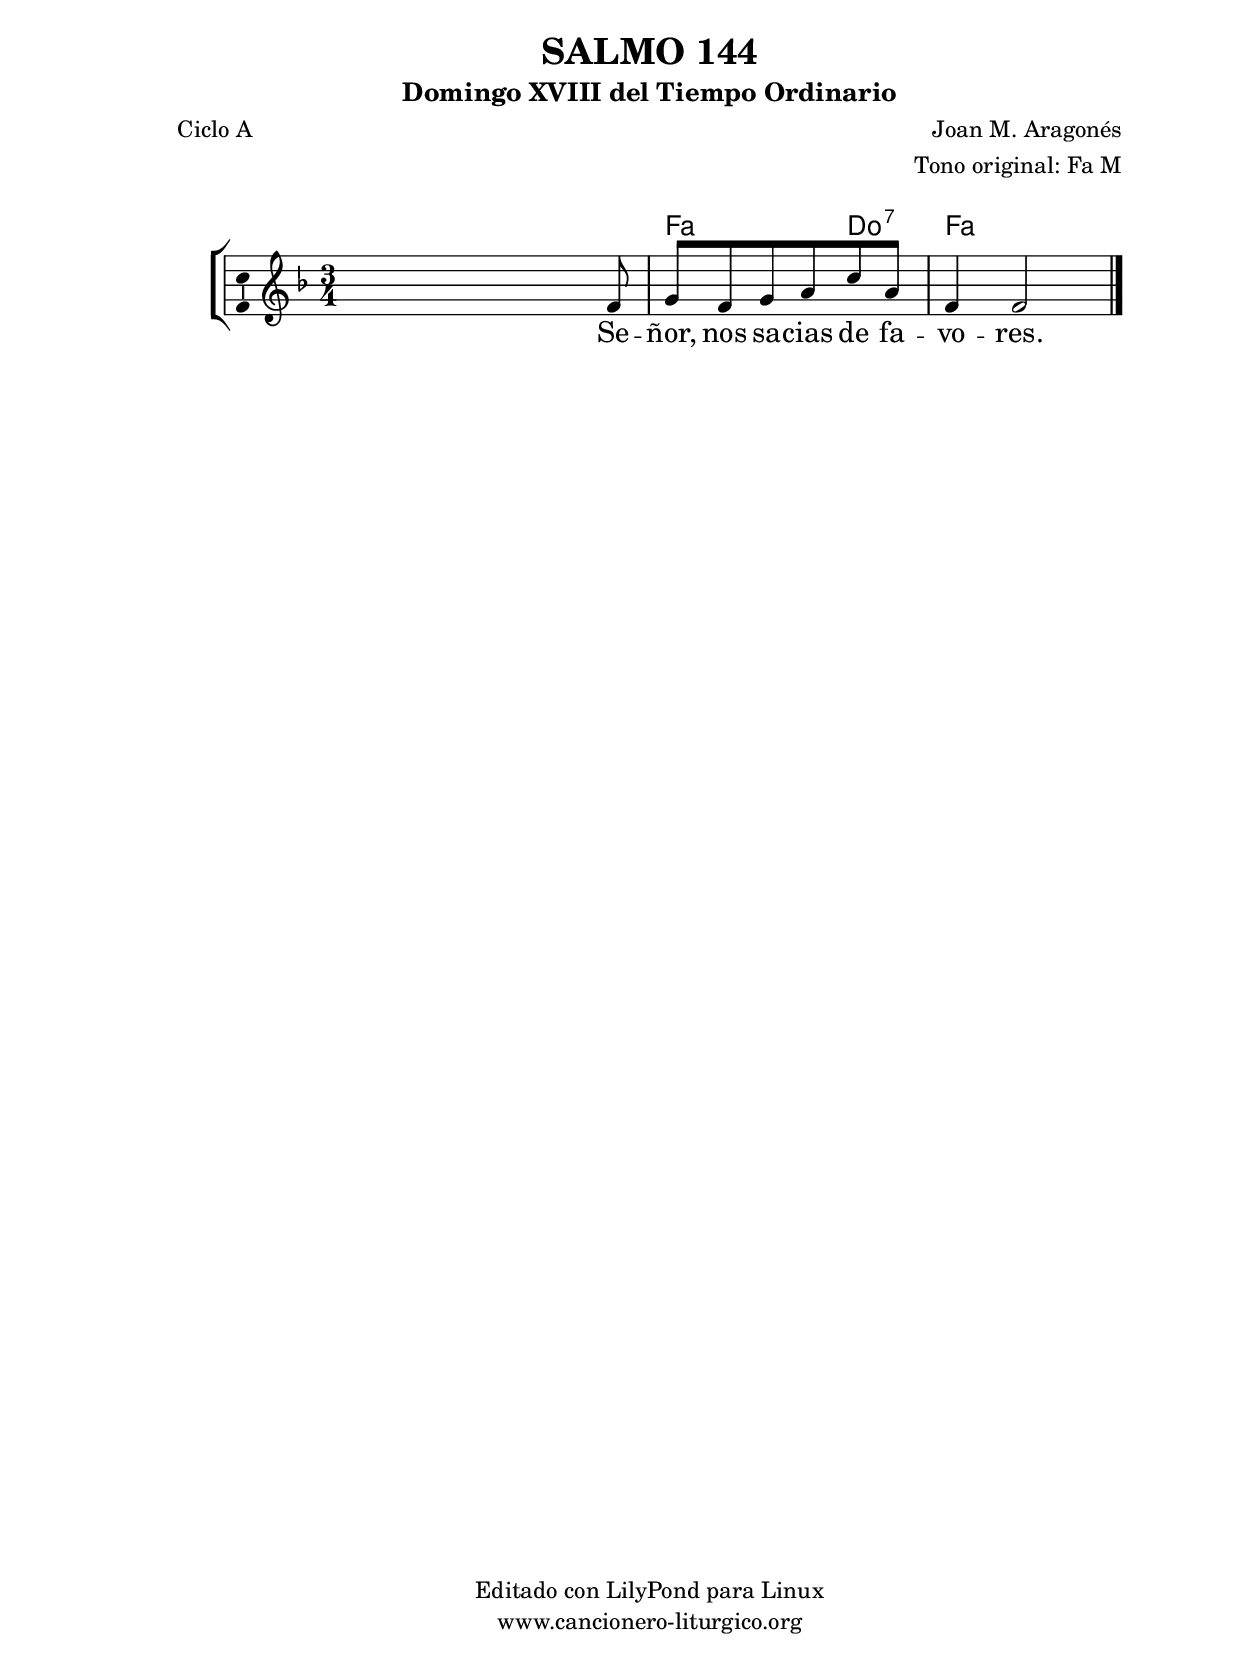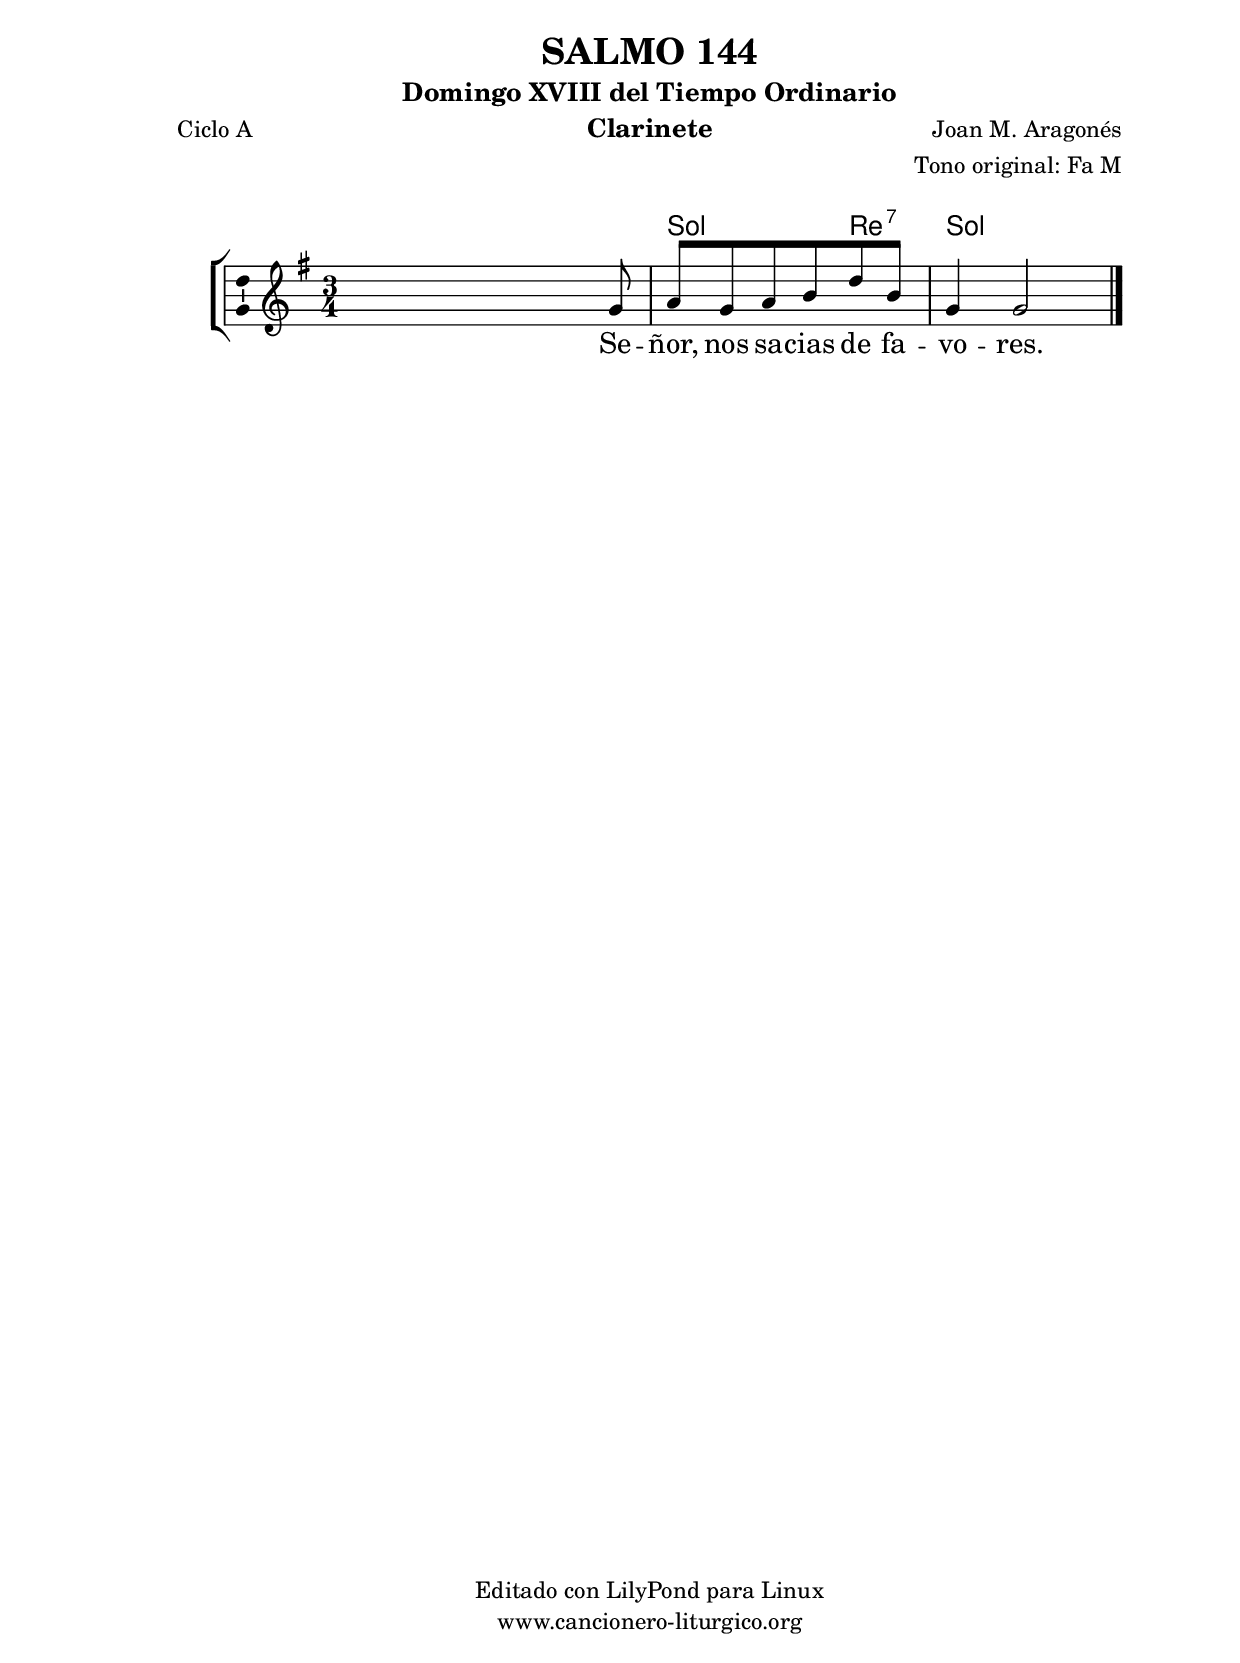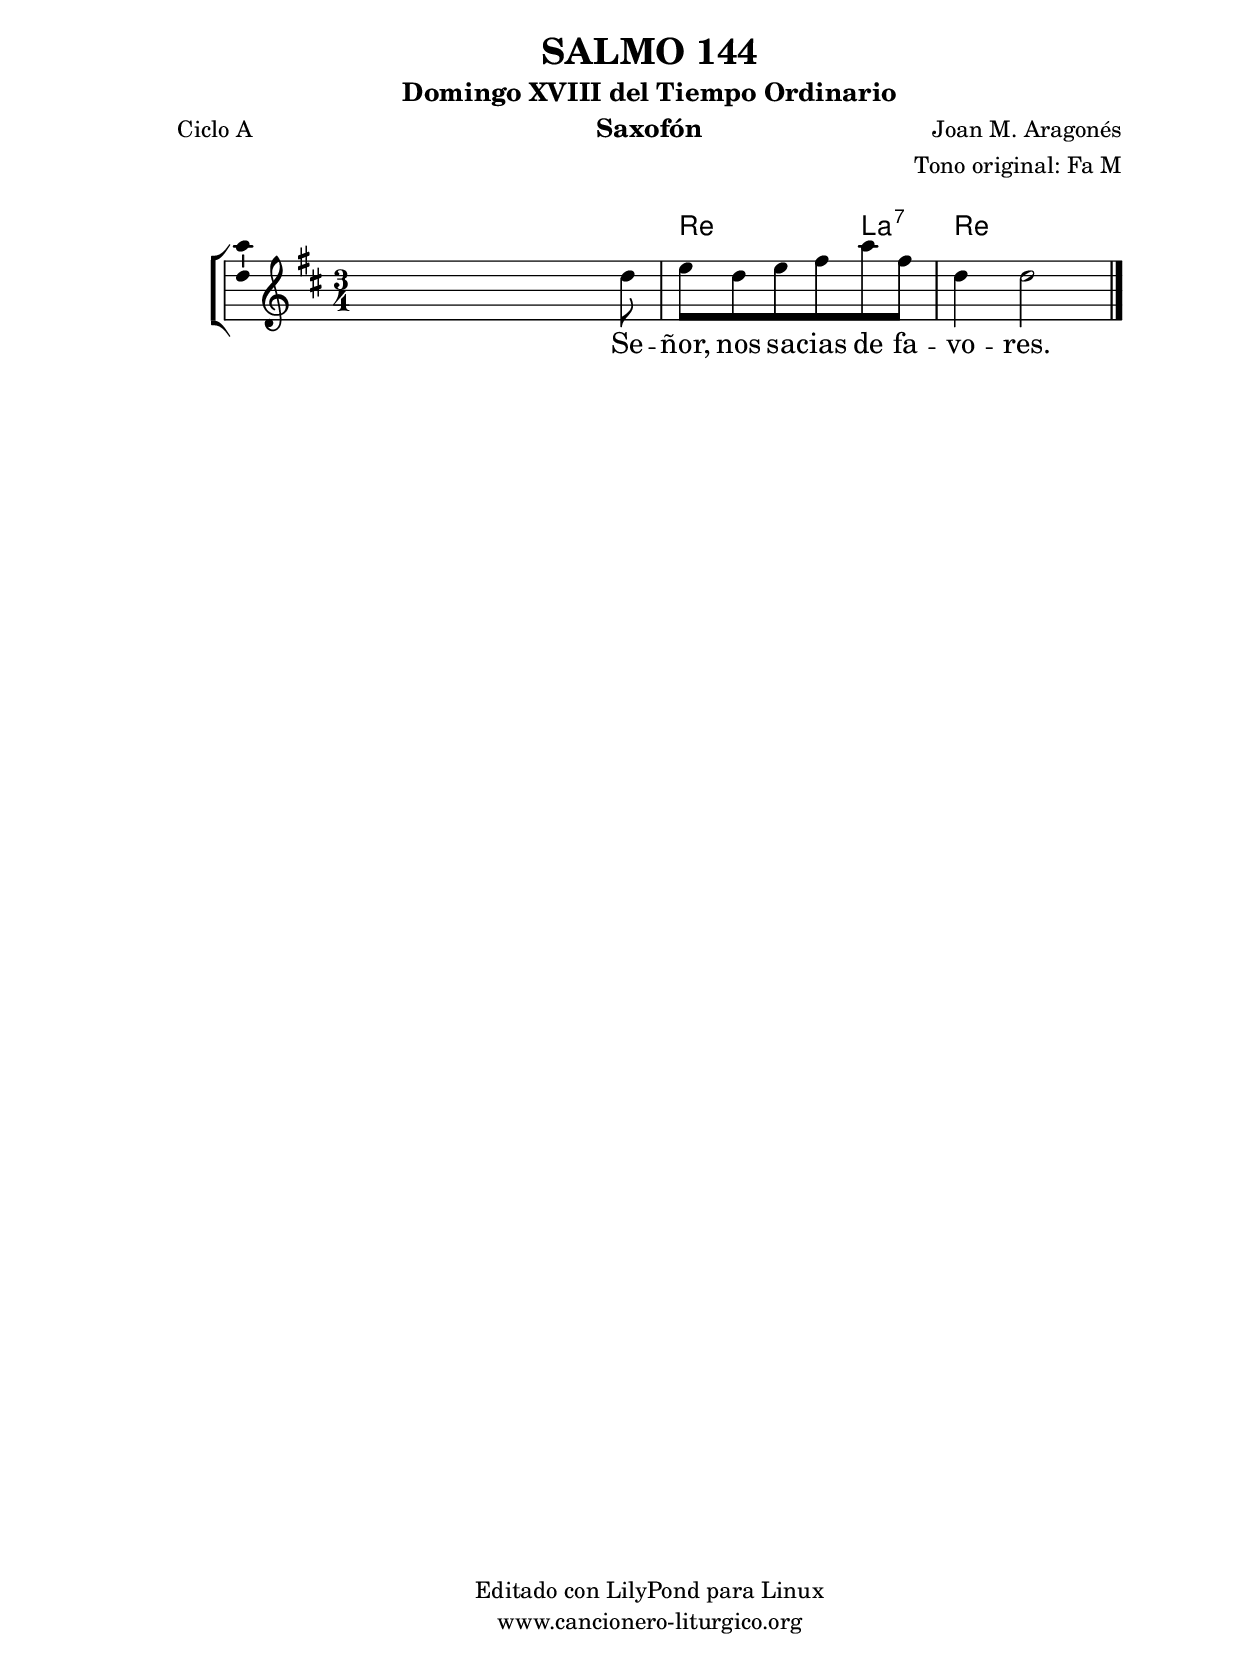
%
%para convertir .midi en .wav:
%timidity filename.midi -Ow -o finename.wav
%
%
%Para convertir de .wav a .mp3:
%lame -h -m j filename.wav
%
%
%para escuchar el midi:
%timidity nombrefichero.midi
%


%versión de lilypond para la que se ha escrito esta partitura:
\version "2.16.0"

	%Tamaño papel
	#(set-default-paper-size "a4")
	%Tamaño partitura
	#(set-global-staff-size 20)
	%No responde al pulsar sobre una nota
	#(ly:set-option 'point-and-click #f)

%parámetros del encabezamiento:
\header {
	title = "SALMO 144"
	subtitle = "Domingo XVIII del Tiempo Ordinario"
	composer = "Joan M. Aragonés"
	poet = "Ciclo A"
	meter = ""
	arranger = "Tono original: Fa M"
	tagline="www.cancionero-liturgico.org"
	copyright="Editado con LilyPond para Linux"
	tiempo = "Ordinario"
	usos = "Salmo"
	letra = "Señor, nos sacias de favores."
	}

%parámetros asociados al papel:
\paper  {
	oddHeaderMarkup = \markup {\fill-line { \on-the-fly #not-first-page \fromproperty #'header:title \on-the-fly #not-first-page \fromproperty #'header:composer }}
	evenHeaderMarkup = \markup {\fill-line { \fromproperty #'header:composer \fromproperty #'header:title }}
	#(set-paper-size "a4")
	print-page-number = ##f
	first-page-number = 1
	print-first-page-number = ##f
%	head-separation = 3.0 \cm
	top-margin = 2.0 \cm
	bottom-margin = 0.5\cm
%%%	bottom-margin = -1.0\cm
	left-margin = 3.0 \cm
	line-width = 16.0 \cm 
	indent = 8\mm
	interscoreline = 2.\mm
	between-system-space = 15\mm
%	para que las partituras no llenen la hoja:
	ragged-bottom = ##t
%	idem para la última hoja:
	ragged-last-bottom = ##f
%	para que las partituras llenen el ancho del papel:
	ragged-last = ##f
	after-title-space = 2.5 \cm
%page-count=1
%system-count=8

	%Flexible Vertical Spacing
%	markup-markup-spacing =
%	#'((basic-distance . 15) (minimum-distance . 15) (padding . 3))
	markup-system-spacing =
	#'((basic-distance . 15) (minimum-distance . 15) (padding . 3))
	system-system-spacing =
	#'((basic-distance . 15) (minimum-distance . 15) (padding . 3))
	score-system-spacing =
	#'((basic-distance . 15) (minimum-distance . 15) (padding . 5))
%	top-system-spacing = % header
%	#'((basic-distance . 8) (minimum-distance . 0) (padding . 3))
%	top-markup-spacing =
%	#'((basic-distance . 20) (minimum-distance . 20) (padding . 3))
	last-bottom-spacing = % footer
	#'((basic-distance . 5) (minimum-distance . 5) (padding . 3))
%	score-markup-spacing =
%	#'((basic-distance . 16) (minimum-distance . 13) (padding . 3))

	}


%parámetros que afectan a toda la partitura:
global =  {
	%clave de sol (G):
	\clef G
	%armadura:
%%%	\transpose c ees
	\key f \major
	\tempo 4=90
	\set Score.tempoHideNote = ##t
	}


acordes = {
	\italianChords
	\chordmode {
%%%	\transpose c ees
{

s2.
f2 c4:7 f2.

	}
	}
}

melodia = 
%%%	\transpose c ees
{
	\relative c'{
	\time 3/4

s2 s8 f8
g8 f g a c a
f4 f2

\bar "|."
}
}

texto = \lyricmode {
Se -- ñor, nos sa -- cias de fa -- vo -- res.
	}


acordesStaff = \context ChordNames = acordesStaff <<
	\set chordChanges = ##t
	\acordes
	>>


vozStaff = \context Voice = vozStaff
\with {\consists "Ambitus_engraver"}
<<
%	\set Staff.instrumentName = ""
%	\set Staff.shortInstrumentName = ""
%	\set Staff.midiInstrument = #"clarinet"
%	\set Staff.midiInstrument = #"cello"
%	\set Staff.midiInstrument = #"flute"
	\set Staff.midiInstrument = #"electric guitar (jazz)"
%	\set Staff.midiInstrument = #"english horn"
%	\set Staff.midiInstrument = #"violin"
%	\set Staff.midiInstrument = #"glockenspiel"
	\set Staff.midiMinimumVolume = #0.7
	\set Staff.midiMaximumVolume = #0.9
	\global
	\melodia
	>>


textoStaff = \context Lyrics = textoStaff <<
	\lyricsto vozStaff \texto
	>>

\book {
	\score {
		\context ChoirStaff {
			\override StaffGroup.SystemStartBracket #'collapse-height = #1
			\override Score.SystemStartBar #'collapse-height = #1
			<<
			\acordesStaff
			\vozStaff
			\textoStaff
			>>
			}
		\layout {
	    		\context {
				\Lyrics
				\override LyricText #'font-size = #2
				}
	   		 \context {
				\Score
				%fontSize = #3
				\override StaffSymbol #'staff-space = #(magstep +3)
				%\override Beam #'thickness = #0.55
				%\override SpacingSpanner #'spacing-increment = #1.0
				%\override Slur #'height-limit = #1.5
				}
			}
		}
	\score {
		\unfoldRepeats
		\context ChoirStaff {
			<<
			\acordesStaff
			\vozStaff
			>>
			}
		\midi {
	  		\context {
	  			\Score
				tempoWholesPerMinute = #(ly:make-moment 70 4)
				}
			}
		}
	}

%Partitura para clarinete
#(define output-suffix "C")
\book {
	\header{
		instrument = "Clarinete"
		}
	\score {
		\context ChoirStaff {
			\override StaffGroup.SystemStartBracket #'collapse-height = #1
			\override Score.SystemStartBar #'collapse-height = #1
\transpose c d
			<<
			\acordesStaff
			\vozStaff
			\textoStaff
			>>
			}
		\layout {
	    		\context {
				\Lyrics
				\override LyricText #'font-size = #2
				}
	   		 \context {
				\Score
				%fontSize = #3
				\override StaffSymbol #'staff-space = #(magstep +3)
				%\override Beam #'thickness = #0.55
				%\override SpacingSpanner #'spacing-increment = #1.0
				%\override Slur #'height-limit = #1.5
				}
			}
		}
	}

%Partitura para saxofón
#(define output-suffix "S")
\book {
	\header{
		instrument = "Saxofón"
		}
	\score {
		\context ChoirStaff {
			\override StaffGroup.SystemStartBracket #'collapse-height = #1
			\override Score.SystemStartBar #'collapse-height = #1
\transpose c a
			<<
			\acordesStaff
			\vozStaff
			\textoStaff
			>>
			}
		\layout {
	    		\context {
				\Lyrics
				\override LyricText #'font-size = #2
				}
	   		 \context {
				\Score
				%fontSize = #3
				\override StaffSymbol #'staff-space = #(magstep +3)
				%\override Beam #'thickness = #0.55
				%\override SpacingSpanner #'spacing-increment = #1.0
				%\override Slur #'height-limit = #1.5
				}
			}
		}
	}

